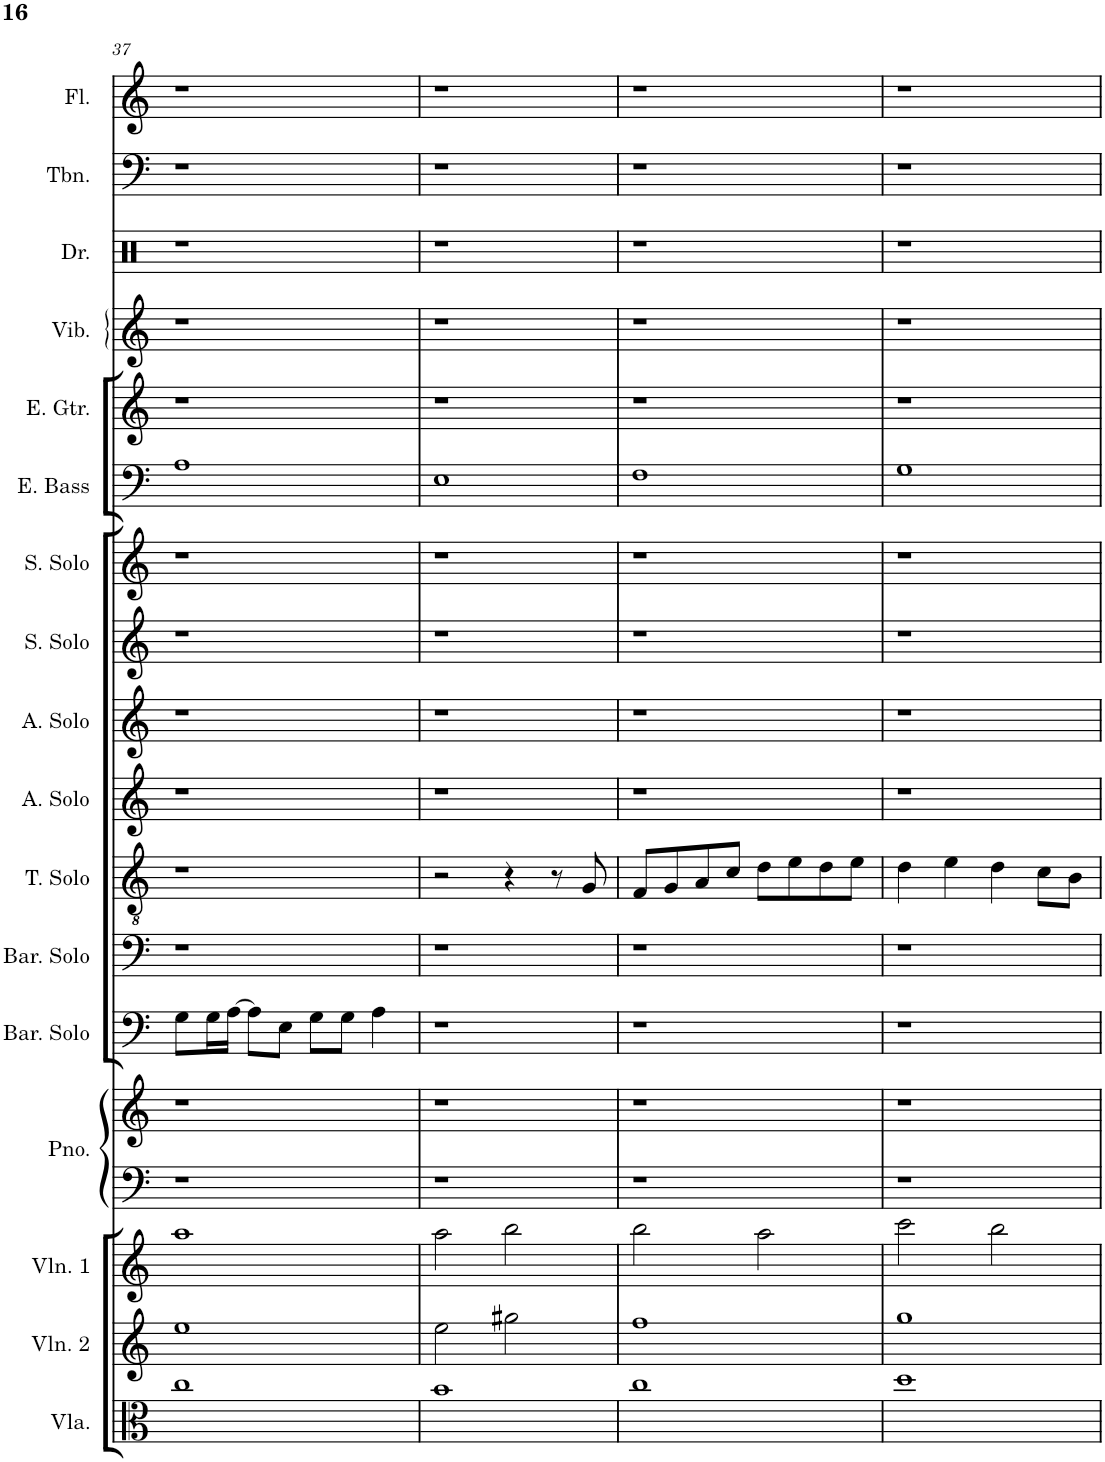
**kern	**kern	**kern	**kern	**kern	**kern	**kern	**kern	**kern	**kern	**kern	**kern	**kern	**kern	**kern	**kern	**kern	**kern
*part17	*part16	*part15	*part14	*part14	*part13	*part12	*part11	*part10	*part9	*part8	*part7	*part6	*part5	*part4	*part3	*part2	*part1
*staff18	*staff17	*staff16	*staff15	*staff14	*staff13	*staff12	*staff11	*staff10	*staff9	*staff8	*staff7	*staff6	*staff5	*staff4	*staff3	*staff2	*staff1
*I"Viola	*I"Violin 2	*I"Violin 1	*I"Piano	*	*I"Baritone Solo	*I"Baritone Solo	*I"Tenor Solo	*I"Alto Solo	*I"Alto Solo	*I"Soprano Solo	*I"Soprano Solo	*I"Electric Bass	*I"Electric Guitar	*I"Vibraphone	*I"Drum Set	*I"Trombone	*I"Flute
*I'Vla.	*I'Vln. 2	*I'Vln. 1	*I'Pno.	*	*I'Bar. Solo	*I'Bar. Solo	*I'T. Solo	*I'A. Solo	*I'A. Solo	*I'S. Solo	*I'S. Solo	*I'E. Bass	*I'E. Gtr.	*I'Vib.	*I'Dr.	*I'Tbn.	*I'Fl.
!!LO:PB:g=z
*clefC3	*clefG2	*clefG2	*clefF4	*clefG2	*clefF4	*clefF4	*clefGv2	*clefG2	*clefG2	*clefG2	*clefG2	*clefF4	*clefG2	*clefG2	*clefX	*clefF4	*clefG2
*	*	*	*	*	*	*	*Trd7c12	*	*	*	*	*Trd7c12	*Trd7c12	*	*	*	*Trd-7c-12
*k[]	*k[]	*k[]	*k[]	*k[]	*k[]	*k[]	*k[]	*k[]	*k[]	*k[]	*k[]	*k[]	*k[]	*k[]	*k[]	*k[]	*k[]
*M4/4	*M4/4	*M4/4	*M4/4	*M4/4	*M4/4	*M4/4	*M4/4	*M4/4	*M4/4	*M4/4	*M4/4	*M4/4	*M4/4	*M4/4	*M4/4	*M4/4	*M4/4
=37	=37	=37	=37	=37	=37	=37	=37	=37	=37	=37	=37	=37	=37	=37	=37	=37	=37
1cc	1ee	1aa	1r	1r	8G\L	1r	1r	1r	1r	1r	1r	1A	1r	1r	1r	1r	1r
.	.	.	.	.	16G\L	.	.	.	.	.	.	.	.	.	.	.	.
.	.	.	.	.	[16A\JJ	.	.	.	.	.	.	.	.	.	.	.	.
.	.	.	.	.	8A\L]	.	.	.	.	.	.	.	.	.	.	.	.
.	.	.	.	.	8E\J	.	.	.	.	.	.	.	.	.	.	.	.
.	.	.	.	.	8G\L	.	.	.	.	.	.	.	.	.	.	.	.
.	.	.	.	.	8G\J	.	.	.	.	.	.	.	.	.	.	.	.
.	.	.	.	.	4A\	.	.	.	.	.	.	.	.	.	.	.	.
=38	=38	=38	=38	=38	=38	=38	=38	=38	=38	=38	=38	=38	=38	=38	=38	=38	=38
1b	2ee\	2aa\	1r	1r	1r	1r	2r	1r	1r	1r	1r	1E	1r	1r	1r	1r	1r
.	2gg#X\	2bb\	.	.	.	.	4r	.	.	.	.	.	.	.	.	.	.
.	.	.	.	.	.	.	8r	.	.	.	.	.	.	.	.	.	.
.	.	.	.	.	.	.	8G/	.	.	.	.	.	.	.	.	.	.
=39	=39	=39	=39	=39	=39	=39	=39	=39	=39	=39	=39	=39	=39	=39	=39	=39	=39
1cc	1ff	2bb\	1r	1r	1r	1r	8F/L	1r	1r	1r	1r	1F	1r	1r	1r	1r	1r
.	.	.	.	.	.	.	8G/	.	.	.	.	.	.	.	.	.	.
.	.	.	.	.	.	.	8A/	.	.	.	.	.	.	.	.	.	.
.	.	.	.	.	.	.	8c/J	.	.	.	.	.	.	.	.	.	.
.	.	2aa\	.	.	.	.	8d\L	.	.	.	.	.	.	.	.	.	.
.	.	.	.	.	.	.	8e\	.	.	.	.	.	.	.	.	.	.
.	.	.	.	.	.	.	8d\	.	.	.	.	.	.	.	.	.	.
.	.	.	.	.	.	.	8e\J	.	.	.	.	.	.	.	.	.	.
=40	=40	=40	=40	=40	=40	=40	=40	=40	=40	=40	=40	=40	=40	=40	=40	=40	=40
1dd	1gg	2ccc\	1r	1r	1r	1r	4d\	1r	1r	1r	1r	1G	1r	1r	1r	1r	1r
.	.	.	.	.	.	.	4e\	.	.	.	.	.	.	.	.	.	.
.	.	2bb\	.	.	.	.	4d\	.	.	.	.	.	.	.	.	.	.
.	.	.	.	.	.	.	8c\L	.	.	.	.	.	.	.	.	.	.
.	.	.	.	.	.	.	8B\J	.	.	.	.	.	.	.	.	.	.
=	=	=	=	=	=	=	=	=	=	=	=	=	=	=	=	=	=
*-	*-	*-	*-	*-	*-	*-	*-	*-	*-	*-	*-	*-	*-	*-	*-	*-	*-
